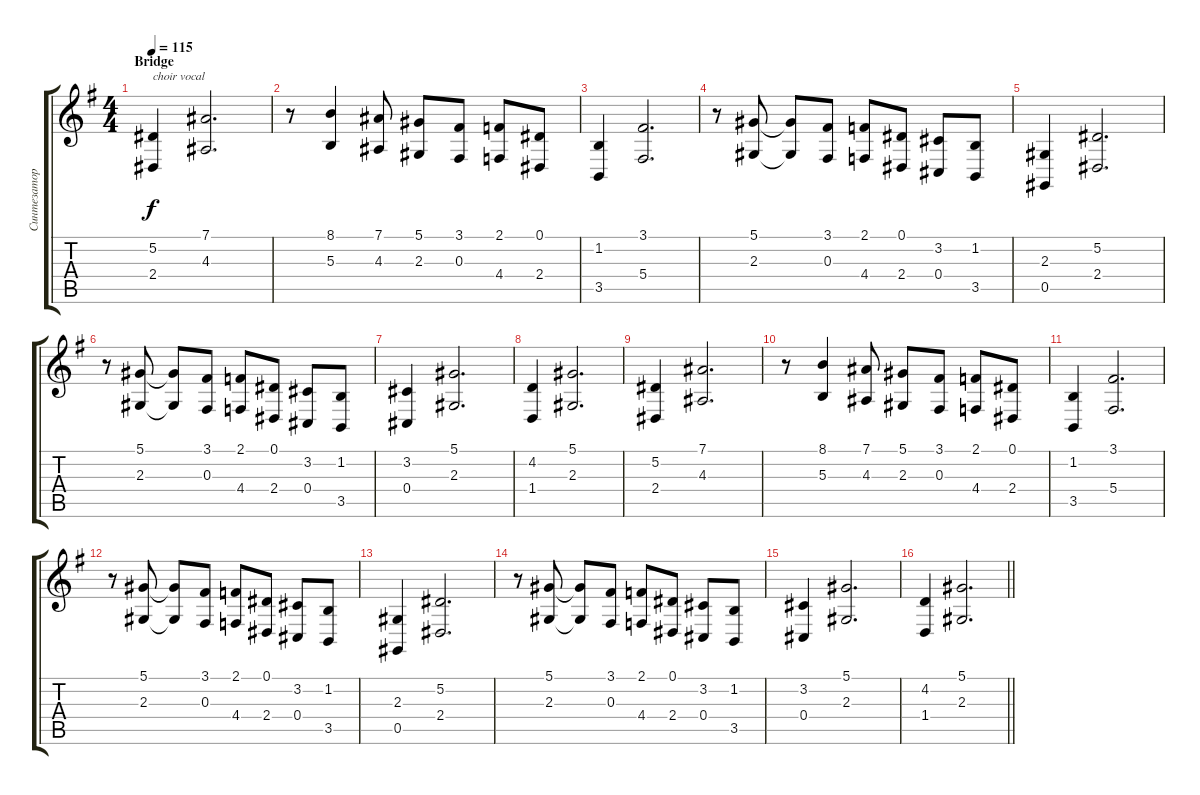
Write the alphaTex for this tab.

\track ("Синтезатор" "Синтезатор") {instrument stringensemble1}
\staff {score tabs}
\tuning (Eb4 Bb3 Gb3 Db3 Ab2 Eb2) {hide}
\ts (4 4)
\section ("" "Bridge")
\tempo 115
\clef g2
\ks eminor
(5.2 2.4).4{txt "choir vocal" dy f instrument choiraahs} (7.1 4.3).2{d} |
r.8 (8.1 5.3).4 (7.1 4.3).8 (5.1 2.3).8 (3.1 0.3).8 (2.1 4.4).8 (0.1 2.4).8 |
(1.2 3.5).4 (3.1 5.4).2{d} |
r.8 (5.1 2.3).8 (5.1{t} 2.3{t}).8 (3.1 0.3).8 (2.1 4.4).8 (0.1 2.4).8 (3.2 0.4).8 (1.2 3.5).8 |
(2.3 0.5).4 (5.2 2.4).2{d} |
r.8 (5.1 2.3).8 (5.1{t} 2.3{t}).8 (3.1 0.3).8 (2.1 4.4).8 (0.1 2.4).8 (3.2 0.4).8 (1.2 3.5).8 |
(3.2 0.4).4 (5.1 2.3).2{d} |
(4.2 1.4).4 (5.1 2.3).2{d} |
(5.2 2.4).4 (7.1 4.3).2{d} |
r.8 (8.1 5.3).4 (7.1 4.3).8 (5.1 2.3).8 (3.1 0.3).8 (2.1 4.4).8 (0.1 2.4).8 |
(1.2 3.5).4 (3.1 5.4).2{d} |
r.8 (5.1 2.3).8 (5.1{t} 2.3{t}).8 (3.1 0.3).8 (2.1 4.4).8 (0.1 2.4).8 (3.2 0.4).8 (1.2 3.5).8 |
(2.3 0.5).4 (5.2 2.4).2{d} |
r.8 (5.1 2.3).8 (5.1{t} 2.3{t}).8 (3.1 0.3).8 (2.1 4.4).8 (0.1 2.4).8 (3.2 0.4).8 (1.2 3.5).8 |
(3.2 0.4).4 (5.1 2.3).2{d} |
\barLineRight lightlight
(4.2 1.4).4 (5.1 2.3).2{d}
